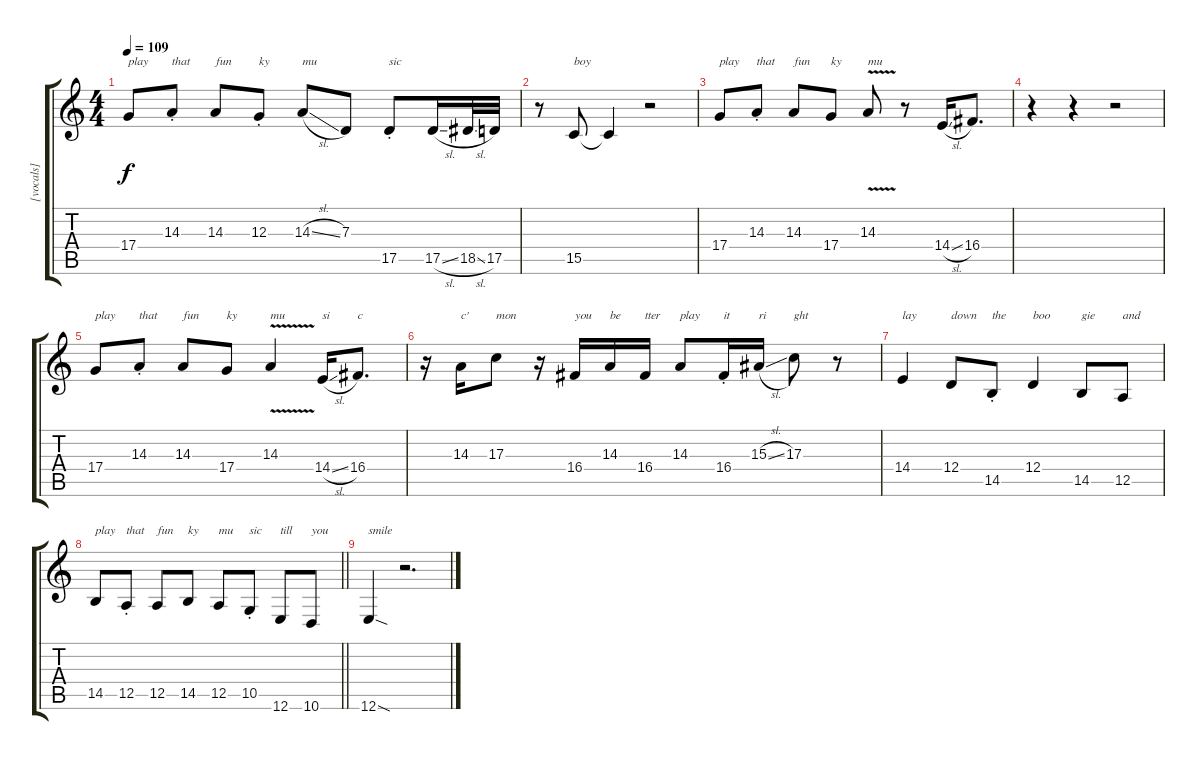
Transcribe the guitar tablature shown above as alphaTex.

\track ("[vocals]" "[vocals]") {instrument lead1square}
\staff {score tabs}
\tuning (E4 B3 G3 D3 A2 E2) {hide}
\ts (4 4)
\tempo 109
\clef g2
\ks c
17.4.8{txt "play" dy f} 14.3{st}.8{txt "that"} 14.3.8{txt "fun"} 12.3{st}.8{txt "ky"} 14.3{sl}.8{txt "mu"} 7.3.8 17.5{st}.8{txt "sic"} 17.5{sl}.16 18.5{sl}.32 17.5.32 |
r.8 15.5.8{txt "boy"} 15.5{t}.4 r.2 |
17.4.8{txt "play"} 14.3{st}.8{txt "that"} 14.3.8{txt "fun"} 17.4.8{txt "ky"} 14.3{v}.8{txt "mu"} r.8 14.4{sl}.16 16.4.8{d} |
r.4 r.4 r.2 |
17.4.8{txt "play"} 14.3{st}.8{txt "that"} 14.3.8{txt "fun"} 17.4.8{txt "ky"} 14.3{v}.4{txt "mu"} 14.4{sl}.16{txt "si"} 16.4.8{d txt "c"} |
r.16 14.3.16{txt "c'"} 17.3.8{txt "mon"} r.16 16.4.16{txt "you"} 14.3.16{txt "be"} 16.4.16{txt "tter"} 14.3.8{txt "play"} 16.4{st}.16{txt "it"} 15.3{sl}.16{txt "ri"} 17.3.8{txt "ght"} r.8 |
14.4.4{txt "lay"} 12.4.8{txt "down"} 14.5{st}.8{txt "the"} 12.4.4{txt "boo"} 14.5.8{txt "gie"} 12.5.8{txt "and"} |
\barLineRight lightlight
14.5.8{txt "play"} 12.5{st}.8{txt "that"} 12.5.8{txt "fun"} 14.5.8{txt "ky"} 12.5.8{txt "mu"} 10.5{st}.8{txt "sic"} 12.6.8{txt "till"} 10.6.8{txt "you"} |
12.6{sod}.4{txt "smile"} r.2{d}
